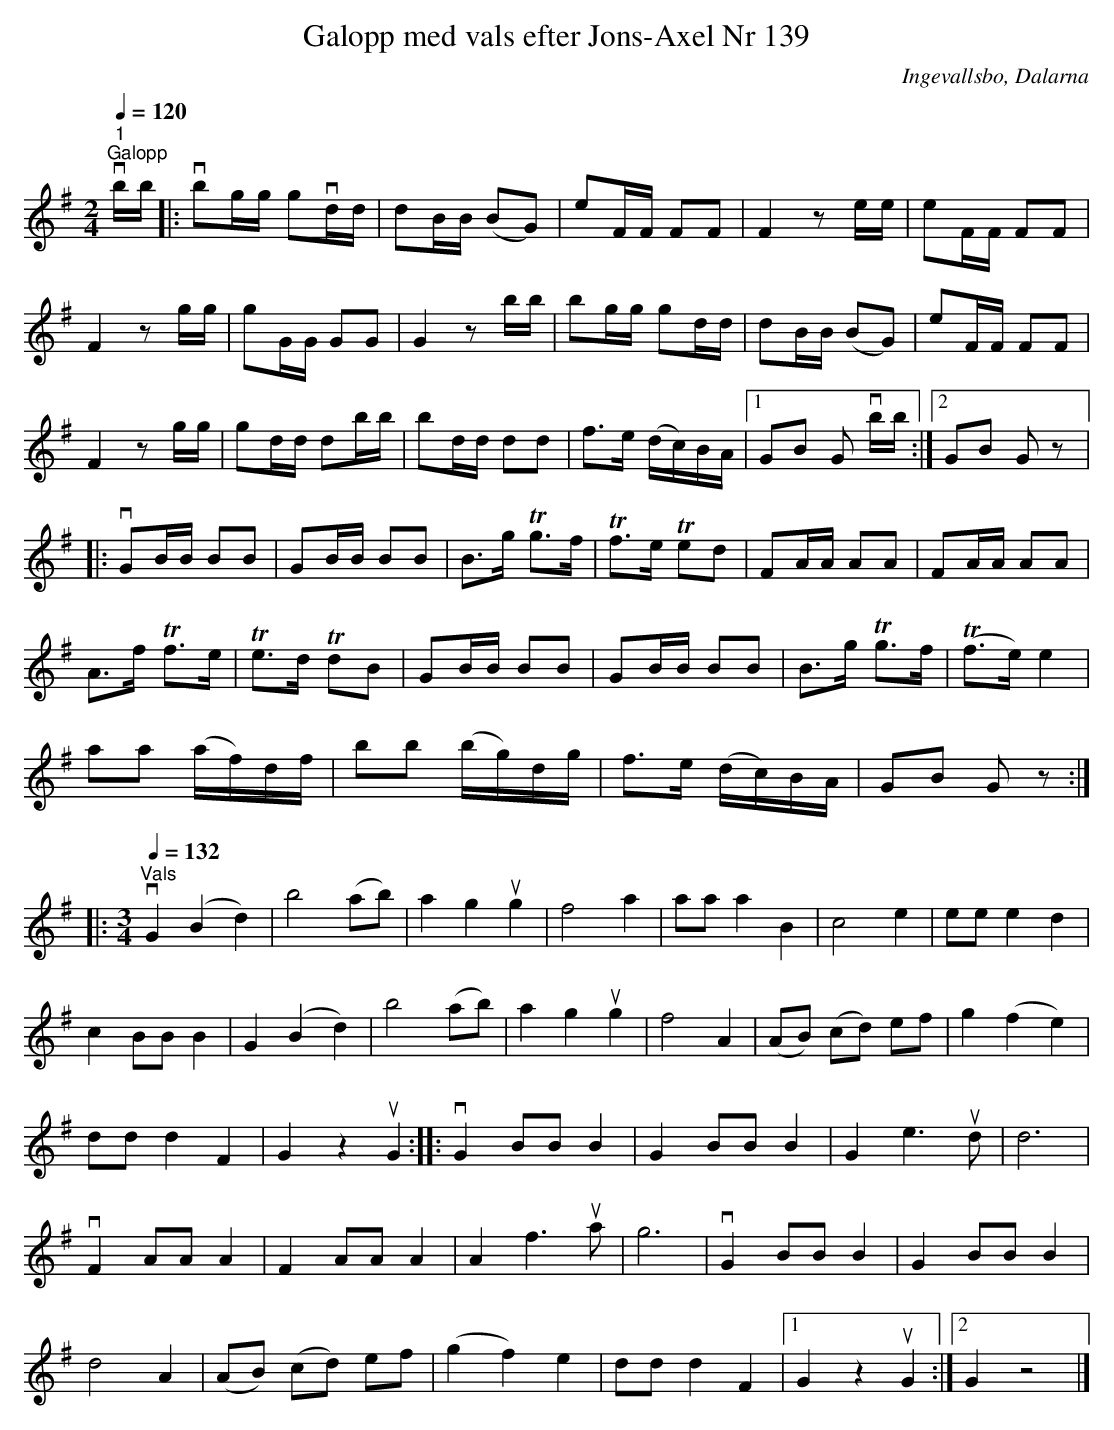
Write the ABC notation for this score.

X:1
T:Galopp med vals efter Jons-Axel Nr 139
O:Ingevallsbo, Dalarna
L:1/8
Q:1/4=120
M:2/4
K:G
V:1
"^1""^Galopp"v b/b/ |:v bg/g/ gvd/d/ | dB/B/ (BG) | eF/F/ FF | F2 z e/e/ | eF/F/ FF |
F2 z g/g/ | gG/G/ GG | G2 z b/b/ | bg/g/ gd/d/ | dB/B/ (BG) | eF/F/ FF |
F2 z g/g/ | gd/d/ db/b/ | bd/d/ dd | f>e (d/c/)B/A/ |1 GB Gv b/b/ :|2 GB G z |:
v GB/B/ BB | GB/B/ BB | B>gT g>f |T f>eT ed | FA/A/ AA | FA/A/ AA |
A>fT f>e | T e>dT dB | GB/B/ BB | GB/B/ BB | B>gT g>f |T (f>e) e2 |
aa (a/f/)d/f/ | bb (b/g/)d/g/ | f>e (d/c/)B/A/ | GB G z ::
[M:3/4]"^Vals"[Q:1/4=132]v G2 (B2 d2) | b4 (ab) | a2 g2u g2 | f4 a2 | aa a2 B2 | c4 e2 | ee e2 d2 |
c2 BB B2 | G2 (B2 d2) | b4 (ab) | a2 g2u g2 | f4 A2 | (AB) (cd) ef | g2 (f2 e2) |
dd d2 F2 | G2 z2u G2 :: v G2 BB B2 | G2 BB B2 | G2 e3u d | d6 |v
F2 AA A2 | F2 AA A2 | A2 f3u a | g6 |v G2 BB B2 | G2 BB B2 |
d4 A2 | (AB) (cd) ef | (g2 f2) e2 | dd d2 F2 |1 G2 z2u G2 :|2 G2 z4 |]
